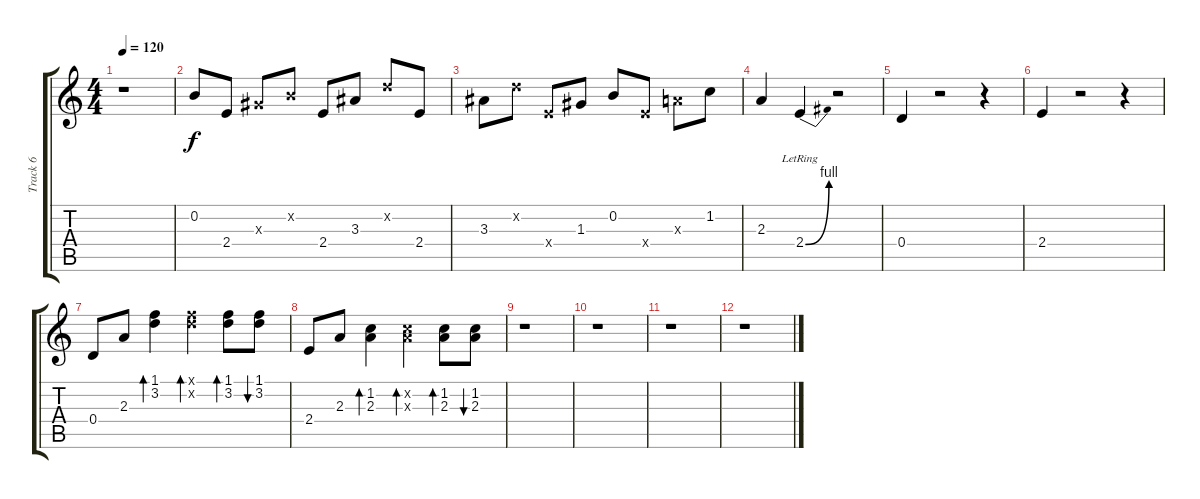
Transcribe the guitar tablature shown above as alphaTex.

\track ("Track 6" "Track 6") {instrument overdrivenguitar}
\staff {score tabs}
\tuning (E4 B3 G3 D3 A2 E2) {hide}
\ts (4 4)
\tempo 120
\clef g2
\ks c
r.1{dy f} |
0.2.8 2.4.8 1.3{x}.8 0.2{x}.8 2.4.8 3.3.8 3.2{x}.8 2.4.8 |
3.3.8 3.2{x}.8 2.4{x}.8 1.3.8 0.2.8 2.4{x}.8 2.3{x}.8 1.2.8 |
2.3.4 2.4{be (bend 0 0 60 4) lr}.4 r.2 |
0.4.4 r.2 r.4 |
2.4.4 r.2 r.4 |
0.4.8 2.3.8 (1.1 3.2).4{bd 60} (1.1{x} 3.2{x}).4{bd 60} (1.1 3.2).8{bd 60} (1.1 3.2).8{bu 60} |
2.4.8 2.3.8 (1.2 2.3).4{bd 60} (1.2{x} 2.3{x}).4{bd 60} (1.2 2.3).8{bd 60} (1.2 2.3).8{bu 60} |
r.1 |
r.1 |
r.1 |
r.1
